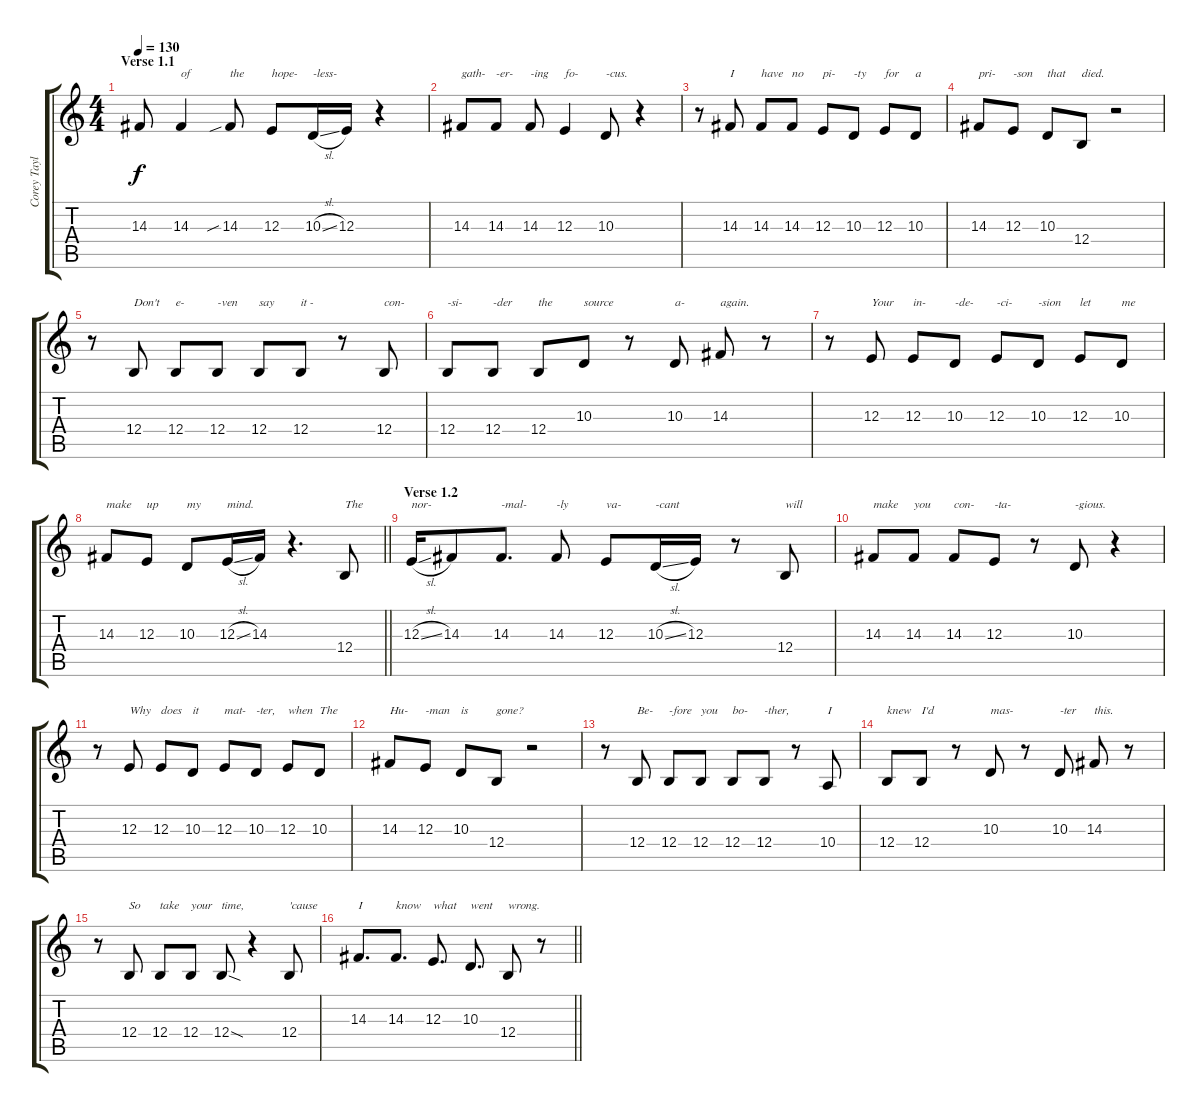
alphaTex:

\track ("Corey Taylor" "Corey Tayl") {instrument lead2sawtooth}
\staff {score tabs}
\tuning (Db4 Ab3 E3 B2 Gb2 B1) {hide}
\ts (4 4)
\section ("" "Verse 1.1")
\tempo 130
\clef g2
\ks c
14.3{t}.8{dy f} 14.3.4{txt "of"} 14.3{sib}.8{txt "the"} 12.3.8{txt "hope-"} 10.3{sl}.16{txt "-less-"} 12.3.16 r.4 |
14.3.8{txt "gath-"} 14.3.8{txt "-er-"} 14.3.8{txt "-ing"} 12.3.4{txt "fo-"} 10.3.8{txt "-cus."} r.4 |
r.8 14.3.8{txt "I"} 14.3.8{txt "have"} 14.3.8{txt "no"} 12.3.8{txt "pi-"} 10.3.8{txt "-ty"} 12.3.8{txt "for"} 10.3.8{txt "a"} |
14.3.8{txt "pri-"} 12.3.8{txt "-son"} 10.3.8{txt "that"} 12.4.8{txt "died."} r.2 |
r.8 12.4.8{txt "Don't"} 12.4.8{txt "e-"} 12.4.8{txt "-ven"} 12.4.8{txt "say"} 12.4.8{txt "it - "} r.8 12.4.8{txt "con-"} |
12.4.8{txt "-si-"} 12.4.8{txt "-der"} 12.4.8{txt "the"} 10.3.8{txt "source"} r.8 10.3.8{txt "a-"} 14.3.8{txt "again."} r.8 |
r.8 12.3.8{txt "Your"} 12.3.8{txt "in-"} 10.3.8{txt "-de-"} 12.3.8{txt "-ci-"} 10.3.8{txt "-sion"} 12.3.8{txt "let"} 10.3.8{txt "me"} |
\barLineRight lightlight
14.3.8{txt "make"} 12.3.8{txt "up"} 10.3.8{txt "my"} 12.3{sl}.16{txt "mind."} 14.3.16 r.4{d} 12.4.8{txt "The"} |
\section ("" "Verse 1.2")
12.3{sl}.16{txt "nor-"} 14.3.8 14.3.8{d txt "-mal-"} 14.3.8{txt "-ly"} 12.3.8{txt "va-"} 10.3{sl}.16{txt "-cant"} 12.3.16 r.8 12.4.8{txt "will"} |
14.3.8{txt "make"} 14.3.8{txt "you"} 14.3.8{txt "con-"} 12.3.8{txt "-ta-"} r.8 10.3.8{txt "-gious."} r.4 |
r.8 12.3.8{txt "Why"} 12.3.8{txt "does"} 10.3.8{txt "it"} 12.3.8{txt "mat-"} 10.3.8{txt "-ter,"} 12.3.8{txt "when"} 10.3.8{txt "The"} |
14.3.8{txt "Hu-"} 12.3.8{txt "-man"} 10.3.8{txt "is"} 12.4.8{txt "gone?"} r.2 |
r.8 12.4.8{txt "Be-"} 12.4.8{txt "-fore"} 12.4.8{txt "you"} 12.4.8{txt "bo-"} 12.4.8{txt "-ther,"} r.8 10.4.8{txt "I"} |
12.4.8{txt "knew"} 12.4.8{txt "I'd"} r.8 10.3.8{txt "mas-"} r.8 10.3.8{txt "-ter"} 14.3.8{txt "this."} r.8 |
r.8 12.4.8{txt "So"} 12.4.8{txt "take"} 12.4.8{txt "your"} 12.4{sod}.8{txt "time,"} r.4 12.4.8{txt "'cause"} |
\barLineRight lightlight
14.3.8{d txt "I"} 14.3.8{d txt "know"} 12.3.8{d txt "what"} 10.3.8{d txt "went"} 12.4.8{txt "wrong."} r.8
